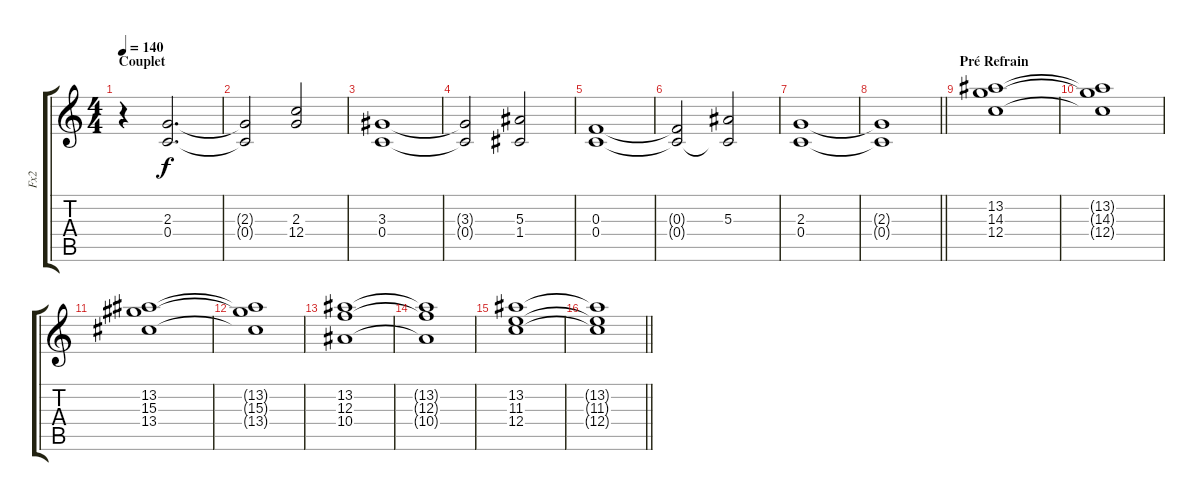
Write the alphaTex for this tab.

\track ("Fx2" "Fx2") {instrument overdrivenguitar}
\staff {score tabs}
\tuning (D4 A3 F3 C3 G2 C2) {hide}
\ts (4 4)
\section ("" "Couplet")
\tempo 140
\clef g2
\ks c
r.4{dy f volume 13 instrument pad4choir} (2.3 0.4).2{d} |
(2.3{t} 0.4{t}).2 (2.3 12.4).2 |
(3.3 0.4).1 |
(3.3{t} 0.4{t}).2 (5.3 1.4).2 |
(0.3 0.4).1 |
(0.3{t} 0.4{t}).2 (5.3 0.4{t}).2 |
(2.3 0.4).1 |
\barLineRight lightlight
(2.3{t} 0.4{t}).1 |
\section ("" "Pré Refrain")
(13.2 14.3 12.4).1{volume 7} |
(13.2{t} 14.3{t} 12.4{t}).1 |
(13.2 15.3 13.4).1 |
(13.2{t} 15.3{t} 13.4{t}).1 |
(13.2 12.3 10.4).1 |
(13.2{t} 12.3{t} 10.4{t}).1 |
(13.2 11.3 12.4).1 |
\barLineRight lightlight
(13.2{t} 11.3{t} 12.4{t}).1
